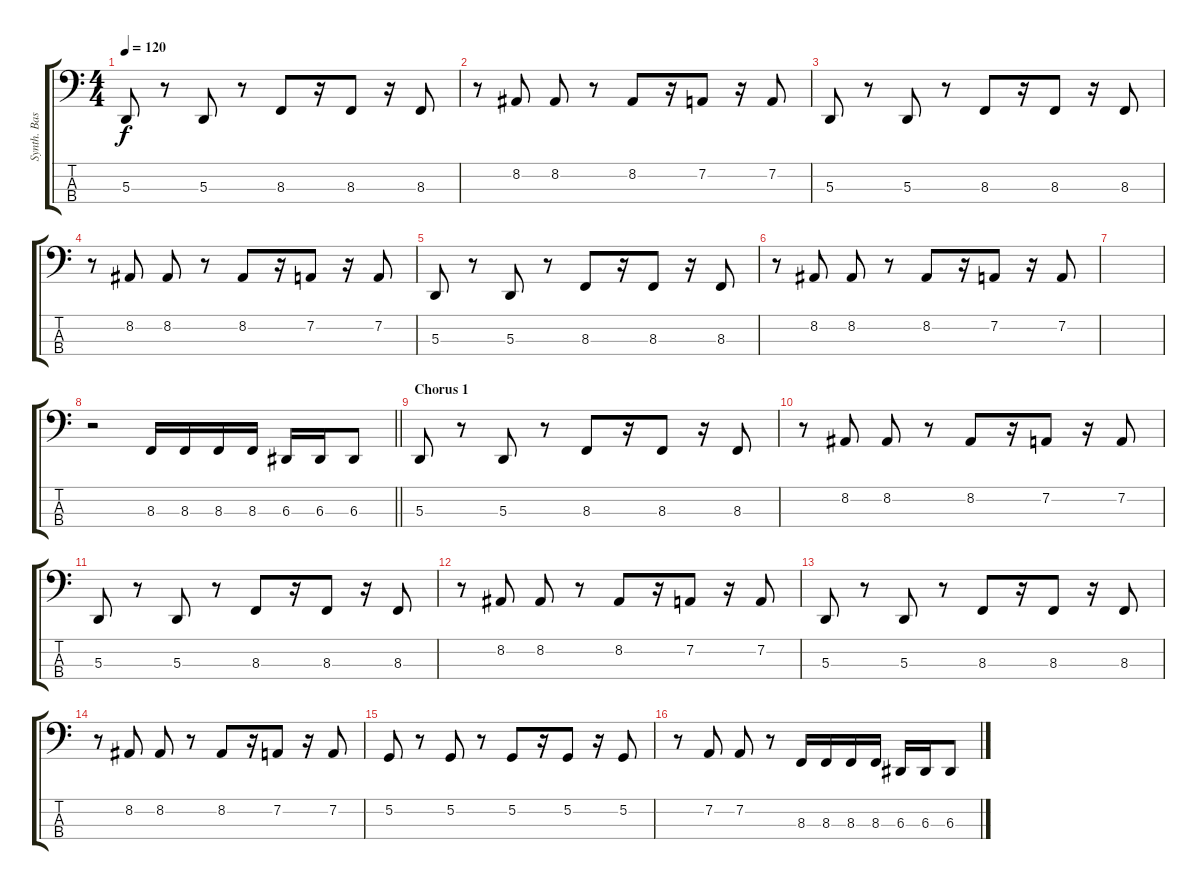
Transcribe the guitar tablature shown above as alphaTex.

\track ("Synth. Bass" "Synth. Bas") {instrument lead2sawtooth}
\staff {score tabs}
\tuning (G2 D2 A1 E1) {hide}
\ts (4 4)
\tempo 120
\clef f4
\ks c
5.3.8{dy f} r.8 5.3.8 r.8 8.3.8 r.16 8.3.8 r.16 8.3.8 |
r.8 8.2.8 8.2.8 r.8 8.2.8 r.16 7.2.8 r.16 7.2.8 |
5.3.8 r.8 5.3.8 r.8 8.3.8 r.16 8.3.8 r.16 8.3.8 |
r.8 8.2.8 8.2.8 r.8 8.2.8 r.16 7.2.8 r.16 7.2.8 |
5.3.8 r.8 5.3.8 r.8 8.3.8 r.16 8.3.8 r.16 8.3.8 |
r.8 8.2.8 8.2.8 r.8 8.2.8 r.16 7.2.8 r.16 7.2.8 |
|
\barLineRight lightlight
r.2 8.3.16 8.3.16 8.3.16 8.3.16 6.3.16 6.3.16 6.3.8 |
\section ("" "Chorus 1")
5.3.8 r.8 5.3.8 r.8 8.3.8 r.16 8.3.8 r.16 8.3.8 |
r.8 8.2.8 8.2.8 r.8 8.2.8 r.16 7.2.8 r.16 7.2.8 |
5.3.8 r.8 5.3.8 r.8 8.3.8 r.16 8.3.8 r.16 8.3.8 |
r.8 8.2.8 8.2.8 r.8 8.2.8 r.16 7.2.8 r.16 7.2.8 |
5.3.8 r.8 5.3.8 r.8 8.3.8 r.16 8.3.8 r.16 8.3.8 |
r.8 8.2.8 8.2.8 r.8 8.2.8 r.16 7.2.8 r.16 7.2.8 |
5.2.8 r.8 5.2.8 r.8 5.2.8 r.16 5.2.8 r.16 5.2.8 |
r.8 7.2.8 7.2.8 r.8 8.3.16 8.3.16 8.3.16 8.3.16 6.3.16 6.3.16 6.3.8
